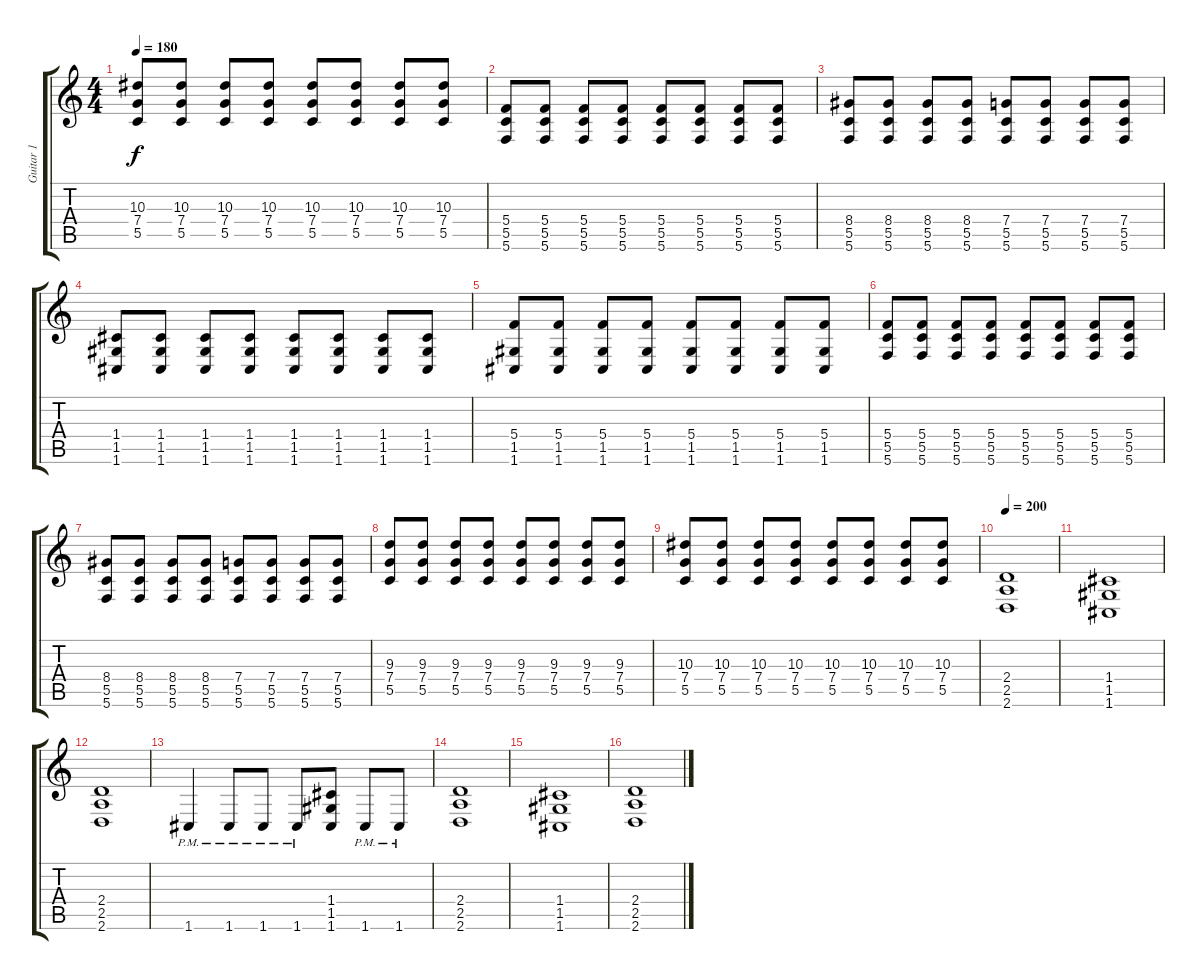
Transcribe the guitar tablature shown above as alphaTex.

\track ("Guitar 1" "Guitar 1") {instrument distortionguitar}
\staff {score tabs}
\tuning (D4 A3 F3 C3 G2 C2) {hide}
\ts (4 4)
\tempo 180
\clef g2
\ks c
(10.3 7.4 5.5).8{dy f} (10.3 7.4 5.5).8 (10.3 7.4 5.5).8 (10.3 7.4 5.5).8 (10.3 7.4 5.5).8 (10.3 7.4 5.5).8 (10.3 7.4 5.5).8 (10.3 7.4 5.5).8 |
(5.4 5.5 5.6).8 (5.4 5.5 5.6).8 (5.4 5.5 5.6).8 (5.4 5.5 5.6).8 (5.4 5.5 5.6).8 (5.4 5.5 5.6).8 (5.4 5.5 5.6).8 (5.4 5.5 5.6).8 |
(8.4 5.5 5.6).8 (8.4 5.5 5.6).8 (8.4 5.5 5.6).8 (8.4 5.5 5.6).8 (7.4 5.5 5.6).8 (7.4 5.5 5.6).8 (7.4 5.5 5.6).8 (7.4 5.5 5.6).8 |
(1.4 1.5 1.6).8 (1.4 1.5 1.6).8 (1.4 1.5 1.6).8 (1.4 1.5 1.6).8 (1.4 1.5 1.6).8 (1.4 1.5 1.6).8 (1.4 1.5 1.6).8 (1.4 1.5 1.6).8 |
(5.4 1.5 1.6).8 (5.4 1.5 1.6).8 (5.4 1.5 1.6).8 (5.4 1.5 1.6).8 (5.4 1.5 1.6).8 (5.4 1.5 1.6).8 (5.4 1.5 1.6).8 (5.4 1.5 1.6).8 |
(5.4 5.5 5.6).8 (5.4 5.5 5.6).8 (5.4 5.5 5.6).8 (5.4 5.5 5.6).8 (5.4 5.5 5.6).8 (5.4 5.5 5.6).8 (5.4 5.5 5.6).8 (5.4 5.5 5.6).8 |
(8.4 5.5 5.6).8 (8.4 5.5 5.6).8 (8.4 5.5 5.6).8 (8.4 5.5 5.6).8 (7.4 5.5 5.6).8 (7.4 5.5 5.6).8 (7.4 5.5 5.6).8 (7.4 5.5 5.6).8 |
(9.3 7.4 5.5).8 (9.3 7.4 5.5).8 (9.3 7.4 5.5).8 (9.3 7.4 5.5).8 (9.3 7.4 5.5).8 (9.3 7.4 5.5).8 (9.3 7.4 5.5).8 (9.3 7.4 5.5).8 |
(10.3 7.4 5.5).8 (10.3 7.4 5.5).8 (10.3 7.4 5.5).8 (10.3 7.4 5.5).8 (10.3 7.4 5.5).8 (10.3 7.4 5.5).8 (10.3 7.4 5.5).8 (10.3 7.4 5.5).8 |
\tempo 200
(2.4 2.5 2.6).1 |
(1.4 1.5 1.6).1 |
(2.4 2.5 2.6).1 |
1.6{pm}.4 1.6{pm}.8 1.6{pm}.8 1.6{pm}.8 (1.4 1.5 1.6).8 1.6{pm}.8 1.6{pm}.8 |
(2.4 2.5 2.6).1 |
(1.4 1.5 1.6).1 |
(2.4 2.5 2.6).1
